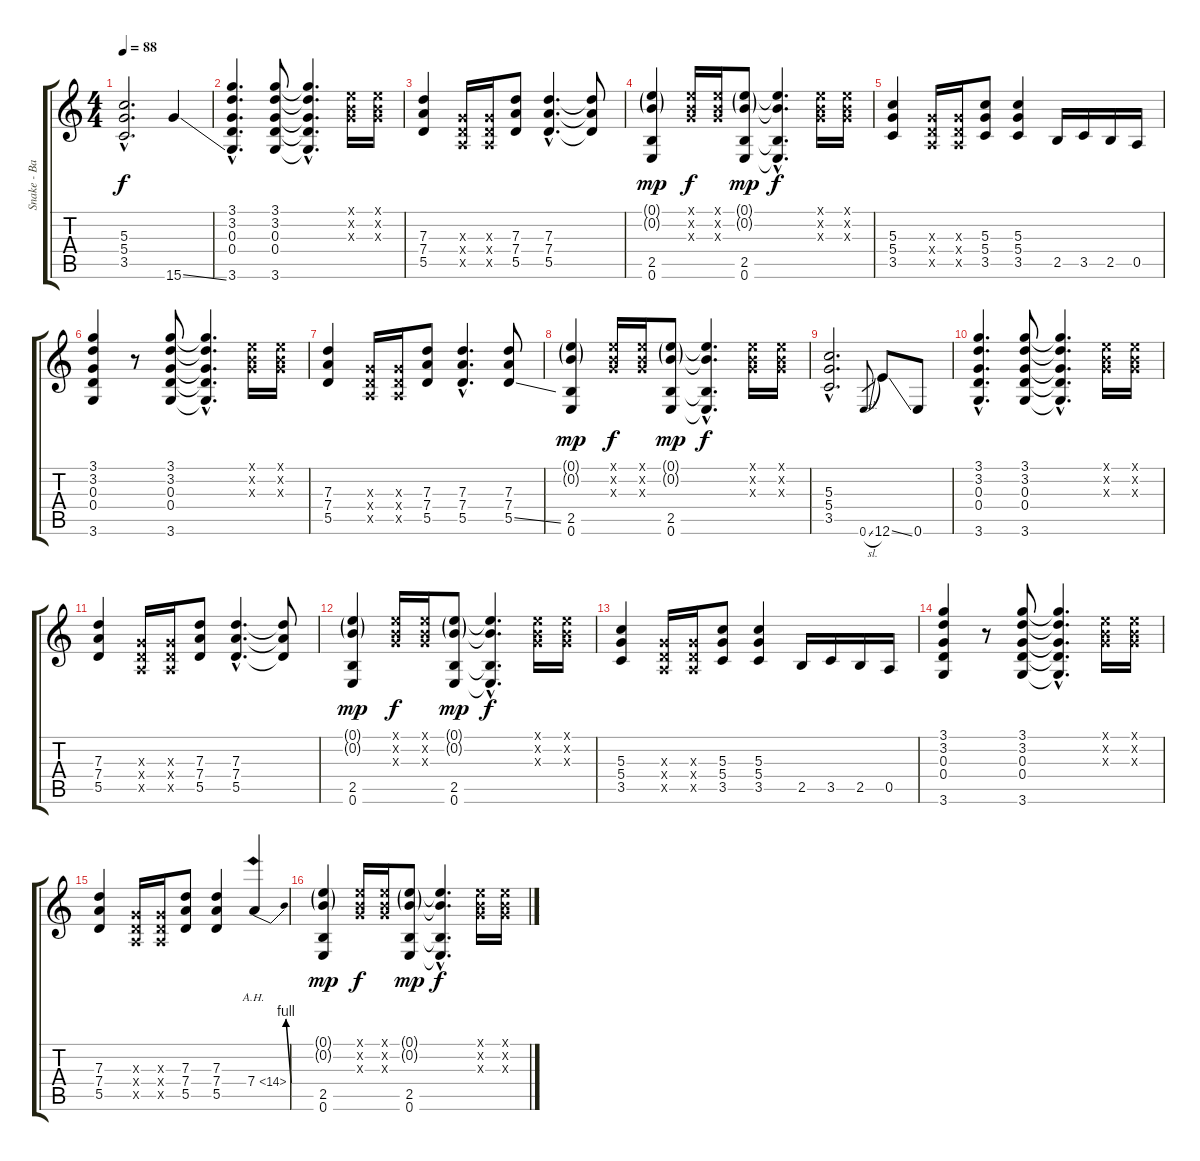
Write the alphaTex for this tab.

\track ("Snake - Back Guitar" "Snake - Ba") {instrument distortionguitar}
\staff {score tabs}
\tuning (E4 B3 G3 D3 A2 E2) {hide}
\ts (4 4)
\tempo 88
\clef g2
\ks c
(5.3{hac} 5.4{hac} 3.5{hac}).2{d dy f} 15.6{ss}.4 |
(3.1{hac} 3.2{hac} 0.3{hac} 0.4{hac} 3.6{hac}).4{d} (3.1 3.2 0.3 0.4 3.6).8 (3.1{hac t} 3.2{hac t} 0.3{hac t} 0.4{hac t} 3.6{hac t}).4{d} (0.1{x} 0.2{x} 0.3{x}).16 (0.1{x} 0.2{x} 0.3{x}).16 |
(7.3 7.4 5.5).4 (0.3{x} 0.4{x} 0.5{x}).16 (0.3{x} 0.4{x} 0.5{x}).16 (7.3 7.4 5.5).8 (7.3{hac} 7.4{hac} 5.5{hac}).4{d} (7.3{t} 7.4{t} 5.5{t}).8 |
(0.1{g} 0.2{g} 2.5 0.6).4{dy mp} (0.1{x} 0.2{x} 0.3{x}).16{dy f} (0.1{x} 0.2{x} 0.3{x}).16 (0.1{g} 0.2{g} 2.5 0.6).8{dy mp} (0.1{hac t} 0.2{hac t} 2.5{hac t} 0.6{hac t}).4{d dy f} (0.1{x} 0.2{x} 0.3{x}).16 (0.1{x} 0.2{x} 0.3{x}).16 |
(5.3 5.4 3.5).4 (0.3{x} 0.4{x} 0.5{x}).16 (0.3{x} 0.4{x} 0.5{x}).16 (5.3 5.4 3.5).8 (5.3 5.4 3.5).4 2.5.16 3.5.16 2.5.16 0.5.16 |
(3.1 3.2 0.3 0.4 3.6).4 r.8 (3.1 3.2 0.3 0.4 3.6).8 (3.1{hac t} 3.2{hac t} 0.3{hac t} 0.4{hac t} 3.6{hac t}).4{d} (0.1{x} 0.2{x} 0.3{x}).16 (0.1{x} 0.2{x} 0.3{x}).16 |
(7.3 7.4 5.5).4 (0.3{x} 0.4{x} 0.5{x}).16 (0.3{x} 0.4{x} 0.5{x}).16 (7.3 7.4 5.5).8 (7.3{hac} 7.4{hac} 5.5{hac}).4{d} (7.3 7.4 5.5{ss}).8 |
(0.1{g} 0.2{g} 2.5 0.6).4{dy mp} (0.1{x} 0.2{x} 0.3{x}).16{dy f} (0.1{x} 0.2{x} 0.3{x}).16 (0.1{g} 0.2{g} 2.5 0.6).8{dy mp} (0.1{hac t} 0.2{hac t} 2.5{hac t} 0.6{hac t}).4{d dy f} (0.1{x} 0.2{x} 0.3{x}).16 (0.1{x} 0.2{x} 0.3{x}).16 |
(5.3{hac} 5.4{hac} 3.5{hac}).2{d} 0.6{sl}.8{gr} 12.6{ss}.8 0.6.8 |
(3.1{hac} 3.2{hac} 0.3{hac} 0.4{hac} 3.6{hac}).4{d} (3.1 3.2 0.3 0.4 3.6).8 (3.1{hac t} 3.2{hac t} 0.3{hac t} 0.4{hac t} 3.6{hac t}).4{d} (0.1{x} 0.2{x} 0.3{x}).16 (0.1{x} 0.2{x} 0.3{x}).16 |
(7.3 7.4 5.5).4 (0.3{x} 0.4{x} 0.5{x}).16 (0.3{x} 0.4{x} 0.5{x}).16 (7.3 7.4 5.5).8 (7.3{hac} 7.4{hac} 5.5{hac}).4{d} (7.3{t} 7.4{t} 5.5{t}).8 |
(0.1{g} 0.2{g} 2.5 0.6).4{dy mp} (0.1{x} 0.2{x} 0.3{x}).16{dy f} (0.1{x} 0.2{x} 0.3{x}).16 (0.1{g} 0.2{g} 2.5 0.6).8{dy mp} (0.1{hac t} 0.2{hac t} 2.5{hac t} 0.6{hac t}).4{d dy f} (0.1{x} 0.2{x} 0.3{x}).16 (0.1{x} 0.2{x} 0.3{x}).16 |
(5.3 5.4 3.5).4 (0.3{x} 0.4{x} 0.5{x}).16 (0.3{x} 0.4{x} 0.5{x}).16 (5.3 5.4 3.5).8 (5.3 5.4 3.5).4 2.5.16 3.5.16 2.5.16 0.5.16 |
(3.1 3.2 0.3 0.4 3.6).4 r.8 (3.1 3.2 0.3 0.4 3.6).8 (3.1{hac t} 3.2{hac t} 0.3{hac t} 0.4{hac t} 3.6{hac t}).4{d} (0.1{x} 0.2{x} 0.3{x}).16 (0.1{x} 0.2{x} 0.3{x}).16 |
(7.3 7.4 5.5).4 (0.3{x} 0.4{x} 0.5{x}).16 (0.3{x} 0.4{x} 0.5{x}).16 (7.3 7.4 5.5).8 (7.3 7.4 5.5).4 7.4{be (bend 0 0 60 4) ah 7}.4 |
(0.1{g} 0.2{g} 2.5 0.6).4{dy mp} (0.1{x} 0.2{x} 0.3{x}).16{dy f} (0.1{x} 0.2{x} 0.3{x}).16 (0.1{g} 0.2{g} 2.5 0.6).8{dy mp} (0.1{hac t} 0.2{hac t} 2.5{hac t} 0.6{hac t}).4{d dy f} (0.1{x} 0.2{x} 0.3{x}).16 (0.1{x} 0.2{x} 0.3{x}).16
